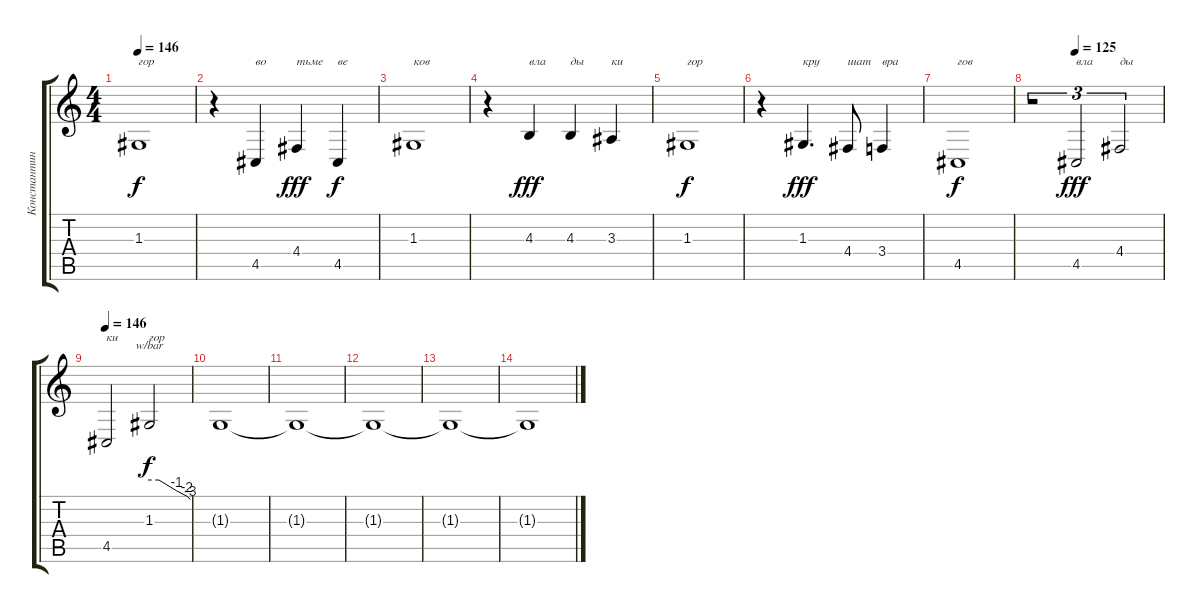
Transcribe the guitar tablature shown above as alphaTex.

\track ("Константин Румянцев" "Константин") {instrument applause}
\staff {score tabs}
\tuning (E4 B3 G3 D3 A2 E2) {hide}
\ts (4 4)
\tempo 146
\clef g2
\ks c
1.3.1{txt "гор" dy f} |
r.4 4.5.4{txt "во"} 4.4.4{txt "тьме" dy fff} 4.5.4{txt "ве" dy f} |
1.3.1{txt "ков"} |
r.4 4.3.4{txt "вла" dy fff} 4.3.4{txt "ды"} 3.3.4{txt "ки"} |
1.3.1{txt "гор" dy f} |
r.4 1.3.4{d txt "кру" dy fff} 4.4.8{txt "шат"} 3.4.4{txt "вра"} |
4.5.1{txt "гов" dy f} |
\tempo (125 0.3333333333333333)
r.2{tu (3 2)} 4.5.2{tu (3 2) txt "вла" dy fff} 4.4.2{tu (3 2) txt "ды"} |
\tempo 146
4.5.2{txt "ки"} 1.3.2{tbe (custom default 0 0 14 0 40 -4 55 -8 60 -12) txt "гор" dy f} |
1.3{t}.1 |
1.3{t}.1 |
1.3{t}.1 |
1.3{t}.1 |
1.3{t}.1
